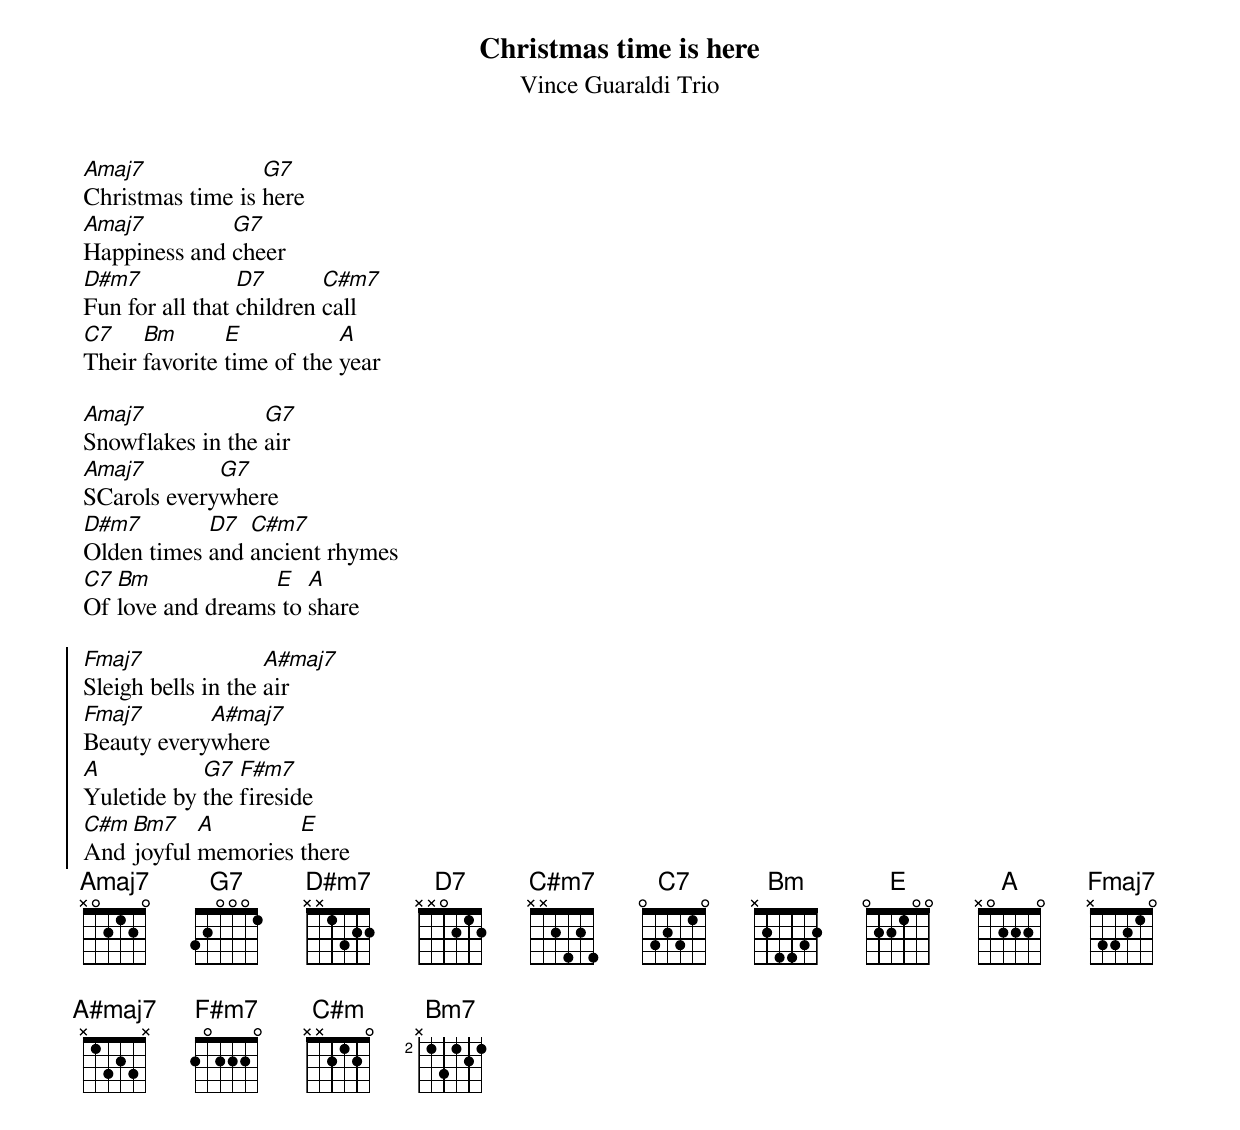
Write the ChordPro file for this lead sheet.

{title: Christmas time is here}
{st: Vince Guaraldi Trio}

[Amaj7]Christmas time is [G7]here
[Amaj7]Happiness and [G7]cheer
[D#m7]Fun for all that [D7]children [C#m7]call
[C7]Their [Bm]favorite [E]time of the [A]year

[Amaj7]Snowflakes in the [G7]air
[Amaj7]SCarols every[G7]where
[D#m7]Olden times [D7]and [C#m7]ancient rhymes
[C7]Of [Bm]love and dreams[E] to [A]share

{soc}
[Fmaj7]Sleigh bells in the [A#maj7]air
[Fmaj7]Beauty every[A#maj7]where
[A]Yuletide by [G7]the [F#m7]fireside
[C#m]And [Bm7]joyful [A]memories [E]there
{eoc}
